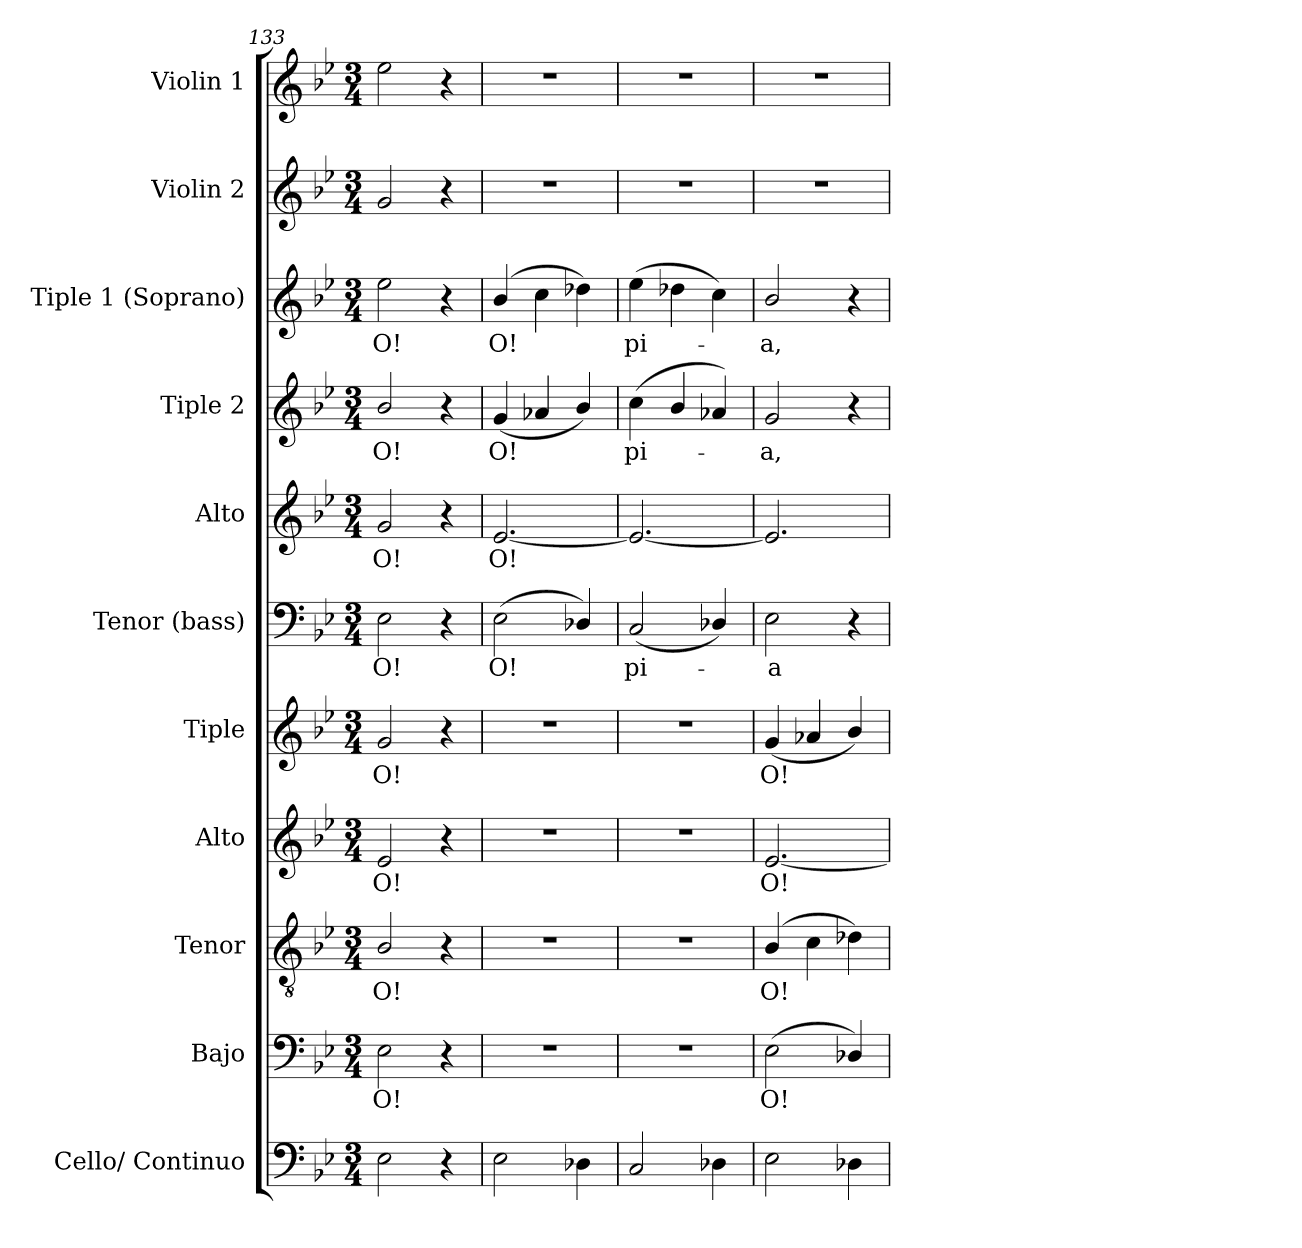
**kern	**kern	**text	**kern	**text	**kern	**text	**kern	**text	**kern	**text	**kern	**text	**kern	**text	**kern	**text	**kern	**kern
*part11	*part10	*part10	*part9	*part9	*part8	*part8	*part7	*part7	*part6	*part6	*part5	*part5	*part4	*part4	*part3	*part3	*part2	*part1
*staff11	*staff10	*staff10	*staff9	*staff9	*staff8	*staff8	*staff7	*staff7	*staff6	*staff6	*staff5	*staff5	*staff4	*staff4	*staff3	*staff3	*staff2	*staff1
*I"Cello/ Continuo	*I"Bajo	*	*I"Tenor	*	*I"Alto	*	*I"Tiple	*	*I"Tenor  (bass)	*	*I"Alto	*	*I"Tiple 2	*	*I"Tiple 1 (Soprano)	*	*I"Violin 2	*I"Violin 1
*I'Cont.	*I'B.	*	*I'T.	*	*I'A.	*	*	*	*I'B.	*	*I'A.	*	*	*	*I'S.	*	*I'Vln. 2	*I'Vln. 1
*clefF4	*clefF4	*	*clefGv2	*	*clefG2	*	*clefG2	*	*clefF4	*	*clefG2	*	*clefG2	*	*clefG2	*	*clefG2	*clefG2
*	*	*	*ITrd7c12	*	*	*	*	*	*	*	*	*	*	*	*	*	*	*
*k[b-e-]	*k[b-e-]	*	*k[b-e-]	*	*k[b-e-]	*	*k[b-e-]	*	*k[b-e-]	*	*k[b-e-]	*	*k[b-e-]	*	*k[b-e-]	*	*k[b-e-]	*k[b-e-]
*B-:	*B-:	*	*B-:	*	*B-:	*	*B-:	*	*B-:	*	*B-:	*	*B-:	*	*B-:	*	*B-:	*B-:
*M3/4	*M3/4	*	*M3/4	*	*M3/4	*	*M3/4	*	*M3/4	*	*M3/4	*	*M3/4	*	*M3/4	*	*M3/4	*M3/4
=133	=133	=133	=133	=133	=133	=133	=133	=133	=133	=133	=133	=133	=133	=133	=133	=133	=133	=133
!	!	!LO:LY:b:color=#000000	!	!	!	!	!	!	!	!	!	!	!	!	!	!	!	!
!	!	!	!	!LO:LY:b:color=#000000	!	!	!	!	!	!	!	!	!	!	!	!	!	!
!	!	!	!	!	!	!LO:LY:b:color=#000000	!	!	!	!	!	!	!	!	!	!	!	!
!	!	!	!	!	!	!	!	!LO:LY:b:color=#000000	!	!	!	!	!	!	!	!	!	!
!	!	!	!	!	!	!	!	!	!	!LO:LY:b:color=#000000	!	!	!	!	!	!	!	!
!	!	!	!	!	!	!	!	!	!	!	!	!LO:LY:b:color=#000000	!	!	!	!	!	!
!	!	!	!	!	!	!	!	!	!	!	!	!	!	!LO:LY:b:color=#000000	!	!	!	!
!	!	!	!	!	!	!	!	!	!	!	!	!	!	!	!	!LO:LY:b:color=#000000	!	!
2E-i\	2E-i\	O!	2BB-i/	O!	2e-i/	O!	2gi/	O!	2E-i\	O!	2gi/	O!	2b-i/	O!	2ee-i\	O!	2gi/	2ee-i\
4r	4r	.	4r	.	4r	.	4r	.	4r	.	4r	.	4r	.	4r	.	4r	4r
!!LO:PB:g=z
=134	=134	=134	=134	=134	=134	=134	=134	=134	=134	=134	=134	=134	=134	=134	=134	=134	=134	=134
!	!LO:N:vis=1	!	!LO:N:vis=1	!	!LO:N:vis=1	!	!LO:N:vis=1	!	!	!	!	!	!	!	!	!	!	!
!	!	!	!	!	!	!	!	!	!	!LO:LY:b:color=#000000	!	!	!	!	!	!	!	!
!	!	!	!	!	!	!	!	!	!	!	!	!LO:LY:b:color=#000000	!	!	!	!	!	!
!	!	!	!	!	!	!	!	!	!	!	!	!	!	!LO:LY:b:color=#000000	!	!	!	!
!	!	!	!	!	!	!	!	!	!	!	!	!	!	!	!	!LO:LY:b:color=#000000	!LO:N:vis=1	!LO:N:vis=1
2E-i\	2.r	.	2.r	.	2.r	.	2.r	.	(2E-i\	O!	[2.e-i/	O!	(4gi/	O!	(4b-i/	O!	2.r	2.r
.	.	.	.	.	.	.	.	.	.	.	.	.	4a-Xi/	.	4cci\	.	.	.
4D-Xi\	.	.	.	.	.	.	.	.	4D-Xi/)	.	.	.	4b-i/)	.	4dd-Xi\)	.	.	.
=135	=135	=135	=135	=135	=135	=135	=135	=135	=135	=135	=135	=135	=135	=135	=135	=135	=135	=135
!	!LO:N:vis=1	!	!LO:N:vis=1	!	!LO:N:vis=1	!	!LO:N:vis=1	!	!	!	!	!	!	!	!	!	!	!
!	!	!	!	!	!	!	!	!	!	!LO:LY:b:color=#000000	!	!	!	!	!	!	!	!
!	!	!	!	!	!	!	!	!	!	!	!	!	!	!LO:LY:b:color=#000000	!	!	!	!
!	!	!	!	!	!	!	!	!	!	!	!	!	!	!	!	!LO:LY:b:color=#000000	!LO:N:vis=1	!LO:N:vis=1
2Ci/	2.r	.	2.r	.	2.r	.	2.r	.	(2Ci/	pi-	2.e-i/_	.	(4cci\	pi-	(4ee-i\	pi-	2.r	2.r
.	.	.	.	.	.	.	.	.	.	.	.	.	4b-i/	.	4dd-Xi\	.	.	.
4D-Xi\	.	.	.	.	.	.	.	.	4D-Xi/)	.	.	.	4a-Xi/)	.	4cci\)	.	.	.
=136	=136	=136	=136	=136	=136	=136	=136	=136	=136	=136	=136	=136	=136	=136	=136	=136	=136	=136
!	!	!LO:LY:b:color=#000000	!	!	!	!	!	!	!	!	!	!	!	!	!	!	!	!
!	!	!	!	!LO:LY:b:color=#000000	!	!	!	!	!	!	!	!	!	!	!	!	!	!
!	!	!	!	!	!	!LO:LY:b:color=#000000	!	!	!	!	!	!	!	!	!	!	!	!
!	!	!	!	!	!	!	!	!LO:LY:b:color=#000000	!	!	!	!	!	!	!	!	!	!
!	!	!	!	!	!	!	!	!	!	!LO:LY:b:color=#000000	!	!	!	!	!	!	!	!
!	!	!	!	!	!	!	!	!	!	!	!	!	!	!LO:LY:b:color=#000000	!	!	!	!
!	!	!	!	!	!	!	!	!	!	!	!	!	!	!	!	!LO:LY:b:color=#000000	!LO:N:vis=1	!LO:N:vis=1
2E-i\	(2E-i\	O!	(4BB-i/	O!	[2.e-i/	O!	(4gi/	O!	2E-i\	-a	2.e-i/]	.	2gi/	-a,	2b-i/	-a,	2.r	2.r
.	.	.	4Ci\	.	.	.	4a-Xi/	.	.	.	.	.	.	.	.	.	.	.
4D-Xi\	4D-Xi/)	.	4D-Xi\)	.	.	.	4b-i/)	.	4r	.	.	.	4r	.	4r	.	.	.
=	=	=	=	=	=	=	=	=	=	=	=	=	=	=	=	=	=	=
*-	*-	*-	*-	*-	*-	*-	*-	*-	*-	*-	*-	*-	*-	*-	*-	*-	*-	*-
